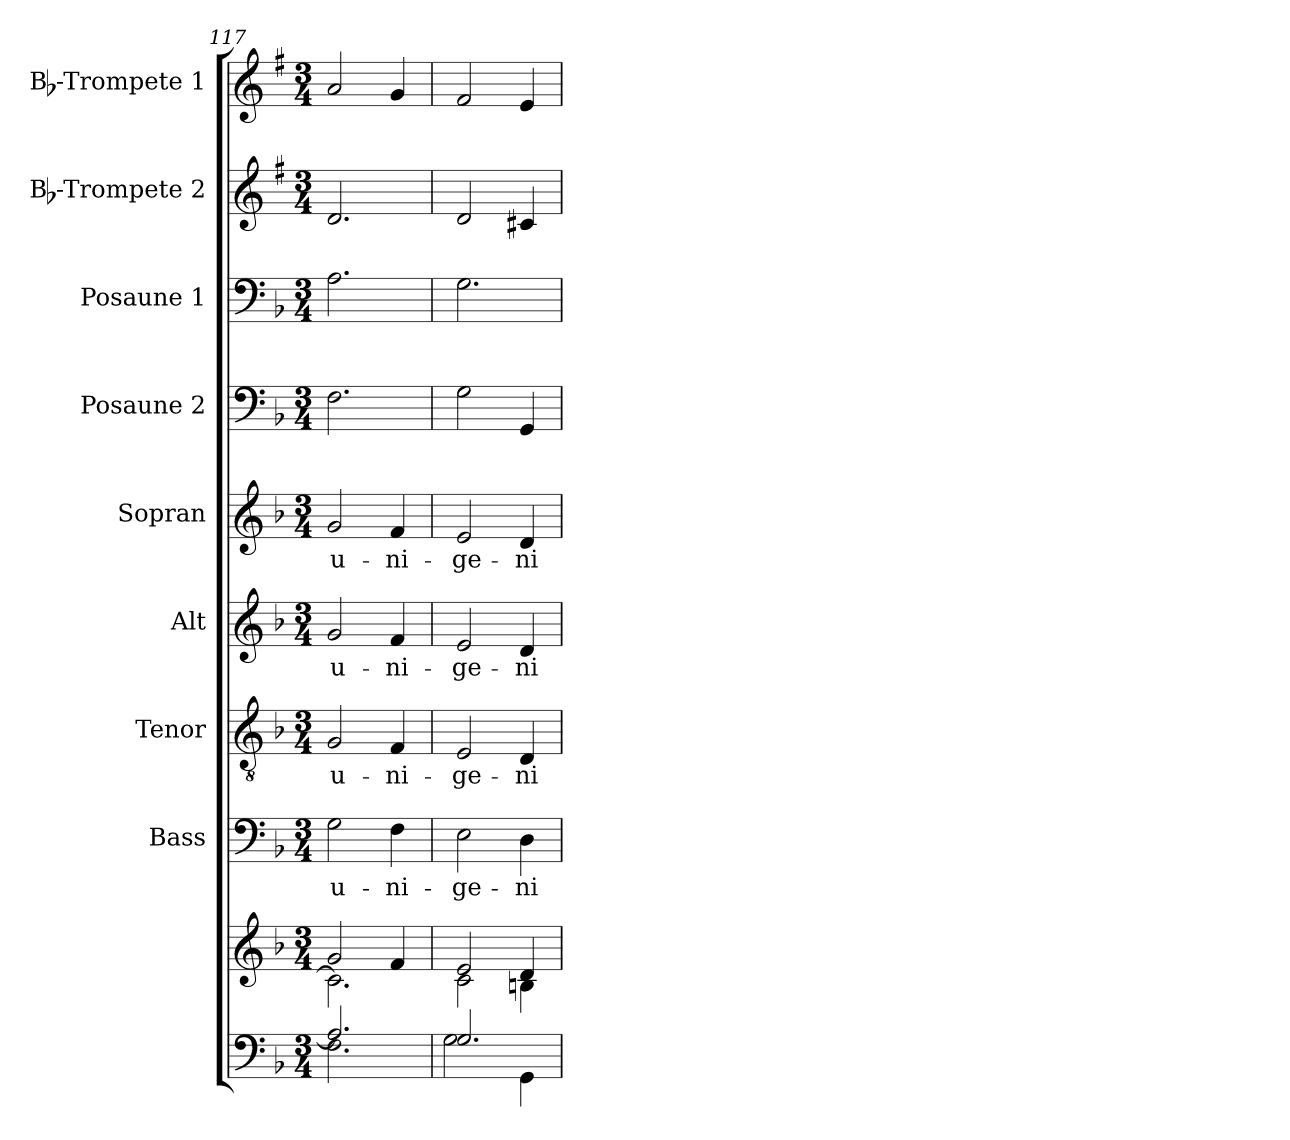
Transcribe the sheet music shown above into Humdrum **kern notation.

**kern	**kern	**kern	**text	**kern	**text	**kern	**text	**kern	**text	**kern	**kern	**kern	**kern
*part9	*part9	*part8	*part8	*part7	*part7	*part6	*part6	*part5	*part5	*part4	*part3	*part2	*part1
*staff10	*staff9	*staff8	*staff8	*staff7	*staff7	*staff6	*staff6	*staff5	*staff5	*staff4	*staff3	*staff2	*staff1
*	*	*I"Bass	*	*I"Tenor	*	*I"Alt	*	*I"Sopran	*	*I"Posaune 2	*I"Posaune 1	*I"Bb-Trompete 2	*I"Bb-Trompete 1
*	*	*I'B.	*	*I'T.	*	*I'A.	*	*I'S.	*	*I'Pos. 2	*I'Pos. 1	*I'Bb Trp. 2	*I'Bb Trp. 1
*clefF4	*clefG2	*clefF4	*	*clefGv2	*	*clefG2	*	*clefG2	*	*clefF4	*clefF4	*clefG2	*clefG2
*	*	*	*	*	*	*	*	*	*	*	*	*ITrd1c2	*ITrd1c2
*k[b-]	*k[b-]	*k[b-]	*	*k[b-]	*	*k[b-]	*	*k[b-]	*	*k[b-]	*k[b-]	*k[b-]	*k[b-]
*F:	*F:	*F:	*	*F:	*	*F:	*	*F:	*	*F:	*F:	*F:	*F:
*M3/4	*M3/4	*M3/4	*	*M3/4	*	*M3/4	*	*M3/4	*	*M3/4	*M3/4	*M3/4	*M3/4
=117	=117	=117	=117	=117	=117	=117	=117	=117	=117	=117	=117	=117	=117
*^	*^	*	*	*	*	*	*	*	*	*	*	*	*
!	!	!	!	!	!LO:LY:b	!	!LO:LY:b	!	!LO:LY:b	!	!LO:LY:b	!	!	!	!
2.A/]	2.F\	2g/	2.c\]	2G\	u-	2G/	u-	2g/	u-	2g/	u-	2.F\	2.A\	2.c/	2g/
!	!	!	!	!	!LO:LY:b	!	!LO:LY:b	!	!LO:LY:b	!	!LO:LY:b	!	!	!	!
.	.	4f/	.	4F\	-ni-	4F/	-ni-	4f/	-ni-	4f/	-ni-	.	.	.	4f/
=118	=118	=118	=118	=118	=118	=118	=118	=118	=118	=118	=118	=118	=118	=118	=118
!	!	!	!	!	!LO:LY:b	!	!LO:LY:b	!	!LO:LY:b	!	!LO:LY:b	!	!	!	!
2.G/	2G\	2e/	2c\	2E\	-ge-	2E/	-ge-	2e/	-ge-	2e/	-ge-	2G\	2.G\	2c/	2e/
!	!	!	!	!	!LO:LY:b	!	!LO:LY:b	!	!LO:LY:b	!	!LO:LY:b	!	!	!	!
.	4GG\	4d/	4Bn\	4D\	-ni-	4D/	-ni-	4d/	-ni-	4d/	-ni-	4GG/	.	4Bn/	4d/
*v	*v	*	*	*	*	*	*	*	*	*	*	*	*	*	*
*	*v	*v	*	*	*	*	*	*	*	*	*	*	*	*
=	=	=	=	=	=	=	=	=	=	=	=	=	=
*-	*-	*-	*-	*-	*-	*-	*-	*-	*-	*-	*-	*-	*-
